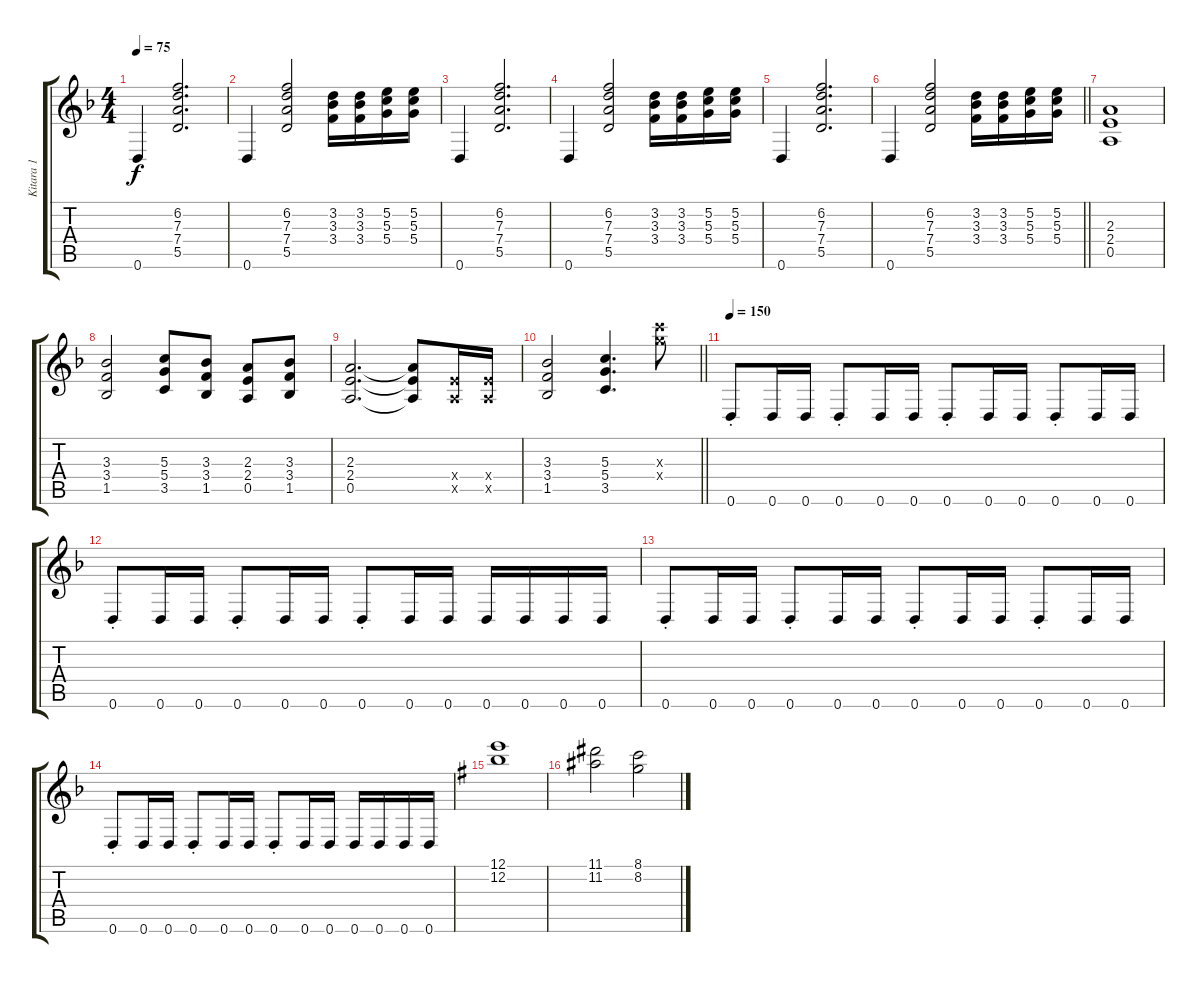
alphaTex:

\track ("Kitara 1" "Kitara 1") {instrument distortionguitar}
\staff {score tabs}
\tuning (E4 B3 G3 D3 A2 D2) {hide}
\ts (4 4)
\tempo 75
\clef g2
\ks dminor
0.6.4{dy f} (6.2 7.3 7.4 5.5).2{d} |
0.6.4 (6.2 7.3 7.4 5.5).2 (3.2 3.3 3.4).16 (3.2 3.3 3.4).16 (5.2 5.3 5.4).16 (5.2 5.3 5.4).16 |
0.6.4 (6.2 7.3 7.4 5.5).2{d} |
0.6.4 (6.2 7.3 7.4 5.5).2 (3.2 3.3 3.4).16 (3.2 3.3 3.4).16 (5.2 5.3 5.4).16 (5.2 5.3 5.4).16 |
0.6.4 (6.2 7.3 7.4 5.5).2{d} |
\barLineRight lightlight
0.6.4 (6.2 7.3 7.4 5.5).2 (3.2 3.3 3.4).16 (3.2 3.3 3.4).16 (5.2 5.3 5.4).16 (5.2 5.3 5.4).16 |
(2.3 2.4 0.5).1 |
(3.3 3.4 1.5).2 (5.3 5.4 3.5).8 (3.3 3.4 1.5).8 (2.3 2.4 0.5).8 (3.3 3.4 1.5).8 |
(2.3 2.4 0.5).2{d} (2.3{t} 2.4{t} 0.5{t}).8 (2.4{x} 0.5{x}).16 (2.4{x} 0.5{x}).16 |
\barLineRight lightlight
(3.3 3.4 1.5).2 (5.3 5.4 3.5).4{d} (17.3{x} 17.4{x}).8 |
\tempo 150
0.6{st}.8 0.6.16 0.6.16 0.6{st}.8 0.6.16 0.6.16 0.6{st}.8 0.6.16 0.6.16 0.6{st}.8 0.6.16 0.6.16 |
0.6{st}.8 0.6.16 0.6.16 0.6{st}.8 0.6.16 0.6.16 0.6{st}.8 0.6.16 0.6.16 0.6.16 0.6.16 0.6.16 0.6.16 |
0.6{st}.8 0.6.16 0.6.16 0.6{st}.8 0.6.16 0.6.16 0.6{st}.8 0.6.16 0.6.16 0.6{st}.8 0.6.16 0.6.16 |
0.6{st}.8 0.6.16 0.6.16 0.6{st}.8 0.6.16 0.6.16 0.6{st}.8 0.6.16 0.6.16 0.6.16 0.6.16 0.6.16 0.6.16 |
\ks g
(12.1 12.2).1 |
(11.1 11.2).2 (8.1 8.2).2
